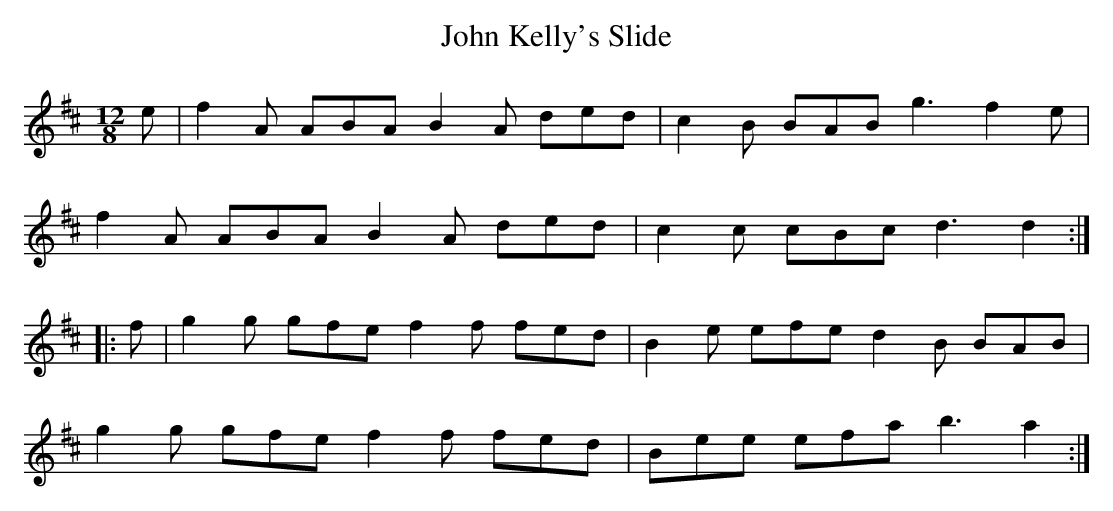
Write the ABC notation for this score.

X:1
T:John Kelly's Slide
L:1/8
M:12/8
K:D
e|f2A ABA B2A ded|c2B BAB g3 f2e|
f2A ABA B2A ded|c2c cBc d3 d2:|
|:f|g2g gfe f2 f fed|B2e efe d2B BAB|
g2g gfe f2f fed|Bee efa b3a2:|]
